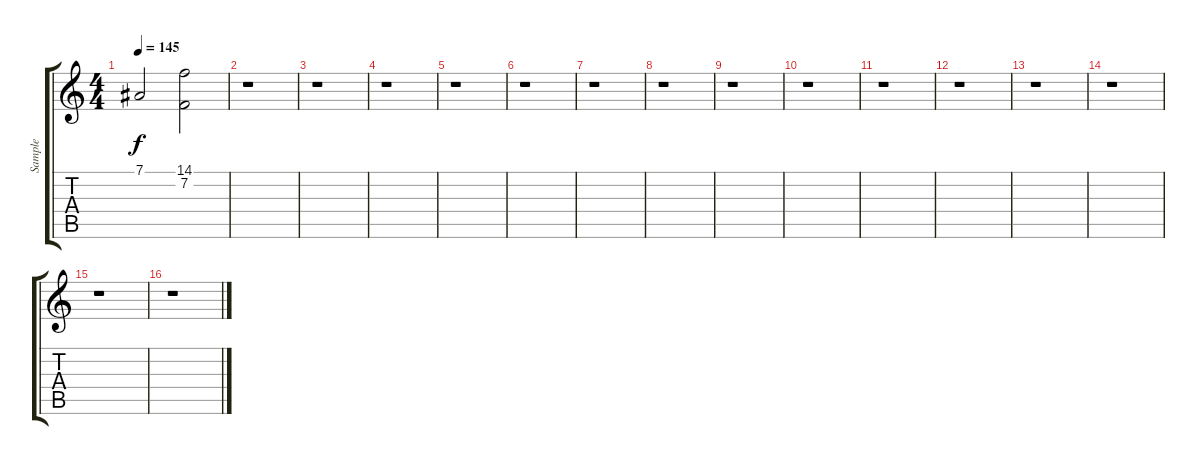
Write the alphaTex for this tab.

\track ("Sample" "Sample") {instrument synthstrings2}
\staff {score tabs}
\tuning (Eb4 Bb3 Gb3 Db3 Ab2 Db2) {hide}
\ts (4 4)
\tempo 145
\clef g2
\ks c
7.1.2{dy f} (14.1 7.2).2 |
\section ("" "")
r.1 |
r.1 |
r.1 |
r.1 |
r.1 |
r.1 |
r.1 |
r.1 |
r.1 |
r.1 |
\section ("" "")
r.1 |
r.1 |
r.1 |
r.1 |
r.1
